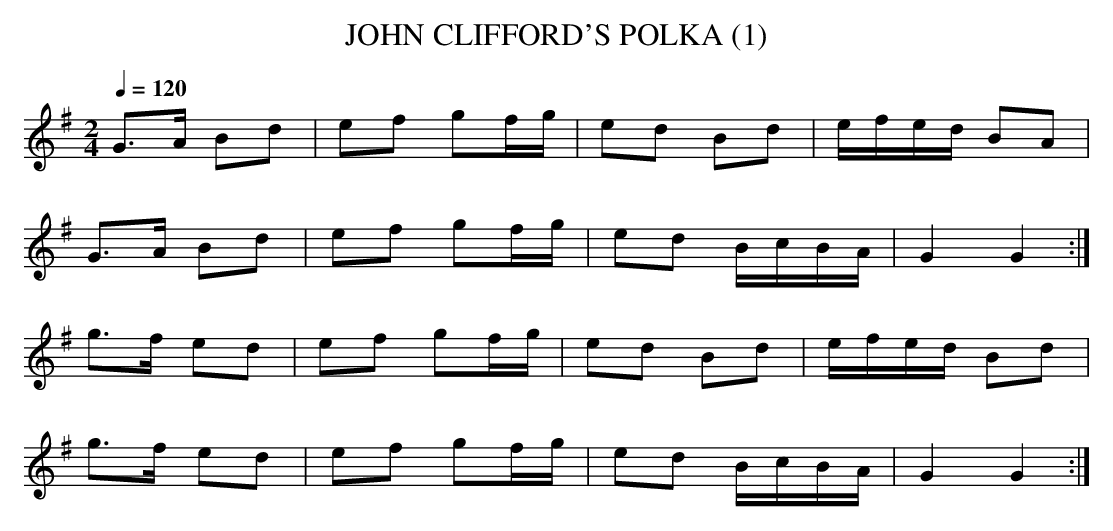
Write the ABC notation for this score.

X:1
T:JOHN CLIFFORD'S POLKA (1)
Q:1/4=120
L:1/8
M:2/4
K:G
G>A Bd|ef gf/g/|ed Bd|e/f/e/d/ BA |
G>A Bd|ef gf/g/|ed B/c/B/A/|G2 G2 :|
g>f ed|ef gf/g/|ed Bd|e/f/e/d/ Bd|
g>f ed|ef gf/g/|ed B/c/B/A/|G2 G2 :|
